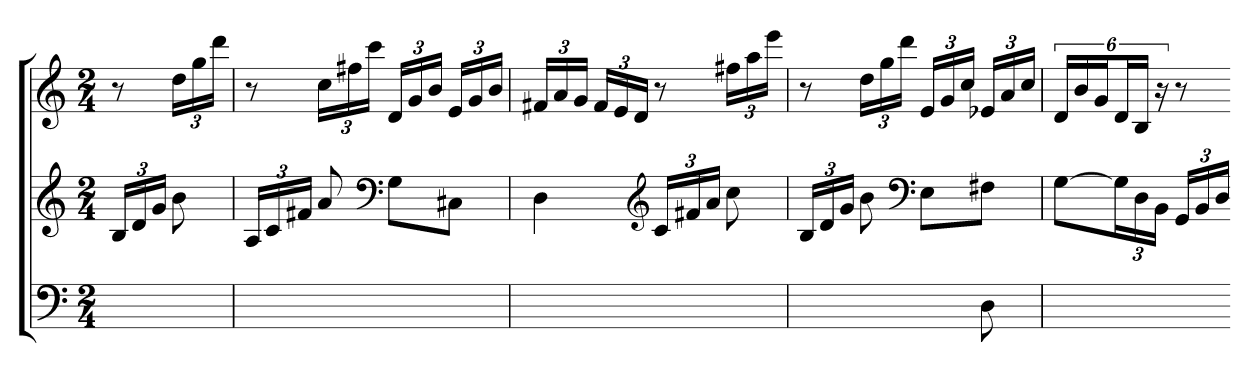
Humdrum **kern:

**kern	**kern	**kern
*part3	*part2	*part1
*staff3	*staff2	*staff1
*	*clefG2	*clefG2
*M2/4	*M2/4	*M2/4
=	=	=
4ryy	24BLL	8r
.	24d	.
.	24gJJ	.
.	8b	24ddLL
.	.	24gg
.	.	24dddJJ
=	=	=
2ryy	24ALL	8r
.	24c	.
.	24f#XJJ	.
.	8a	24ccLL
.	.	24ff#X
.	.	24cccJJ
*	*clefF4	*
.	8GL	24dLL
.	.	24g
.	.	24bJJ
.	8C#XJ	24eLL
.	.	24g
.	.	24bJJ
=	=	=
2ryy	4D	24f#XLL
.	.	24a
.	.	24gJJ
.	.	24f#LL
.	.	24e
.	.	24dJJ
*	*clefG2	*
.	24cLL	8r
.	24f#X	.
.	24aJJ	.
.	8cc	24ff#XLL
.	.	24aa
.	.	24eeeJJ
=	=	=
4.ryy	24BLL	8r
.	24d	.
.	24gJJ	.
.	8b	24ddLL
.	.	24gg
.	.	24dddJJ
*	*clefF4	*
.	8EL	24eLL
.	.	24g
.	.	24ccJJ
8D	8F#XJ	24e-XLL
.	.	24a
.	.	24ccJJ
=	=	=
4.ryy	[8GL	24dLL
.	.	24b
.	.	24gJ
.	24GL]	24dL
.	24D	24BJJ
.	24BBJJ	24r
.	24GGLL	8r
.	24BB	.
.	24DJJ	.
=-	=-	=-
*-	*-	*-
